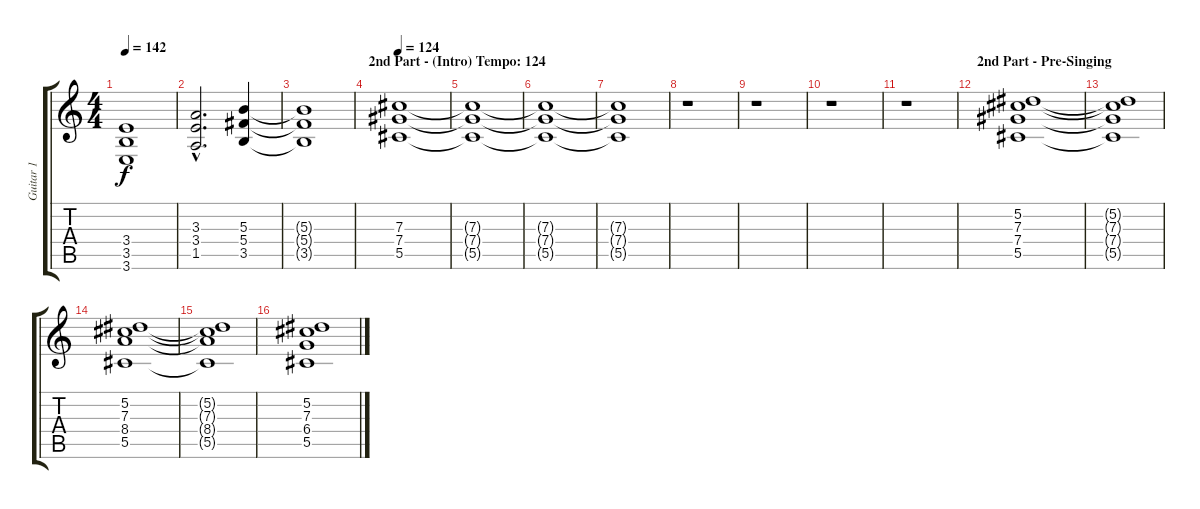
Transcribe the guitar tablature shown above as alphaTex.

\track ("Guitar 1" "Guitar 1") {instrument distortionguitar}
\staff {score tabs}
\tuning (Eb4 Bb3 Gb3 Db3 Ab2 Db2) {hide}
\ts (4 4)
\tempo 142
\clef g2
\ks c
(3.4{t} 3.5{t} 3.6{t}).1{dy f} |
(3.3{hac} 3.4{hac} 1.5{hac}).2{d} (5.3 5.4 3.5).4 |
(5.3{t} 5.4{t} 3.5{t}).1 |
\section ("" "2nd Part - (Intro) Tempo: 124")
\tempo 124
(7.3 7.4 5.5).1{volume 6} |
(7.3{t} 7.4{t} 5.5{t}).1 |
(7.3{t} 7.4{t} 5.5{t}).1{volume 0} |
(7.3{t} 7.4{t} 5.5{t}).1 |
r.1 |
r.1 |
r.1 |
r.1 |
\section ("" "2nd Part - Pre-Singing")
(5.2 7.3 7.4 5.5).1{volume 12} |
(5.2{t} 7.3{t} 7.4{t} 5.5{t}).1 |
(5.2 7.3 8.4 5.5).1 |
(5.2{t} 7.3{t} 8.4{t} 5.5{t}).1 |
(5.2 7.3 6.4 5.5).1
